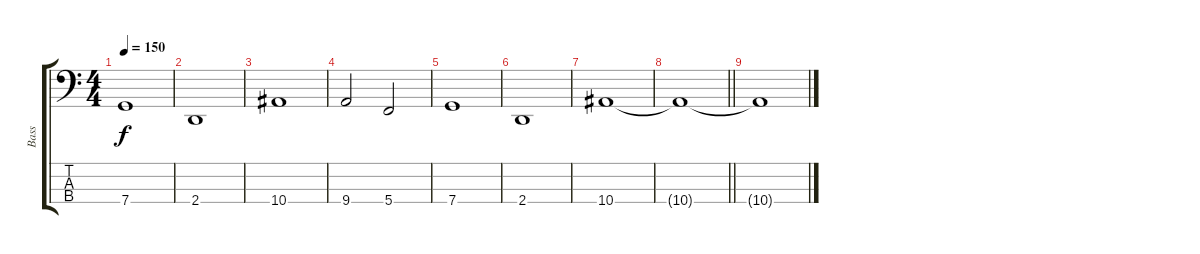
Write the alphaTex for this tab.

\track ("Bass" "Bass") {instrument electricbassfinger}
\staff {score tabs}
\tuning (F2 C2 G1 C1) {hide}
\ts (4 4)
\tempo 150
\clef f4
\ks c
7.4.1{dy f} |
2.4.1 |
10.4.1 |
9.4.2 5.4.2 |
7.4.1 |
2.4.1 |
10.4.1 |
\barLineRight lightlight
10.4{t}.1 |
10.4{t}.1
